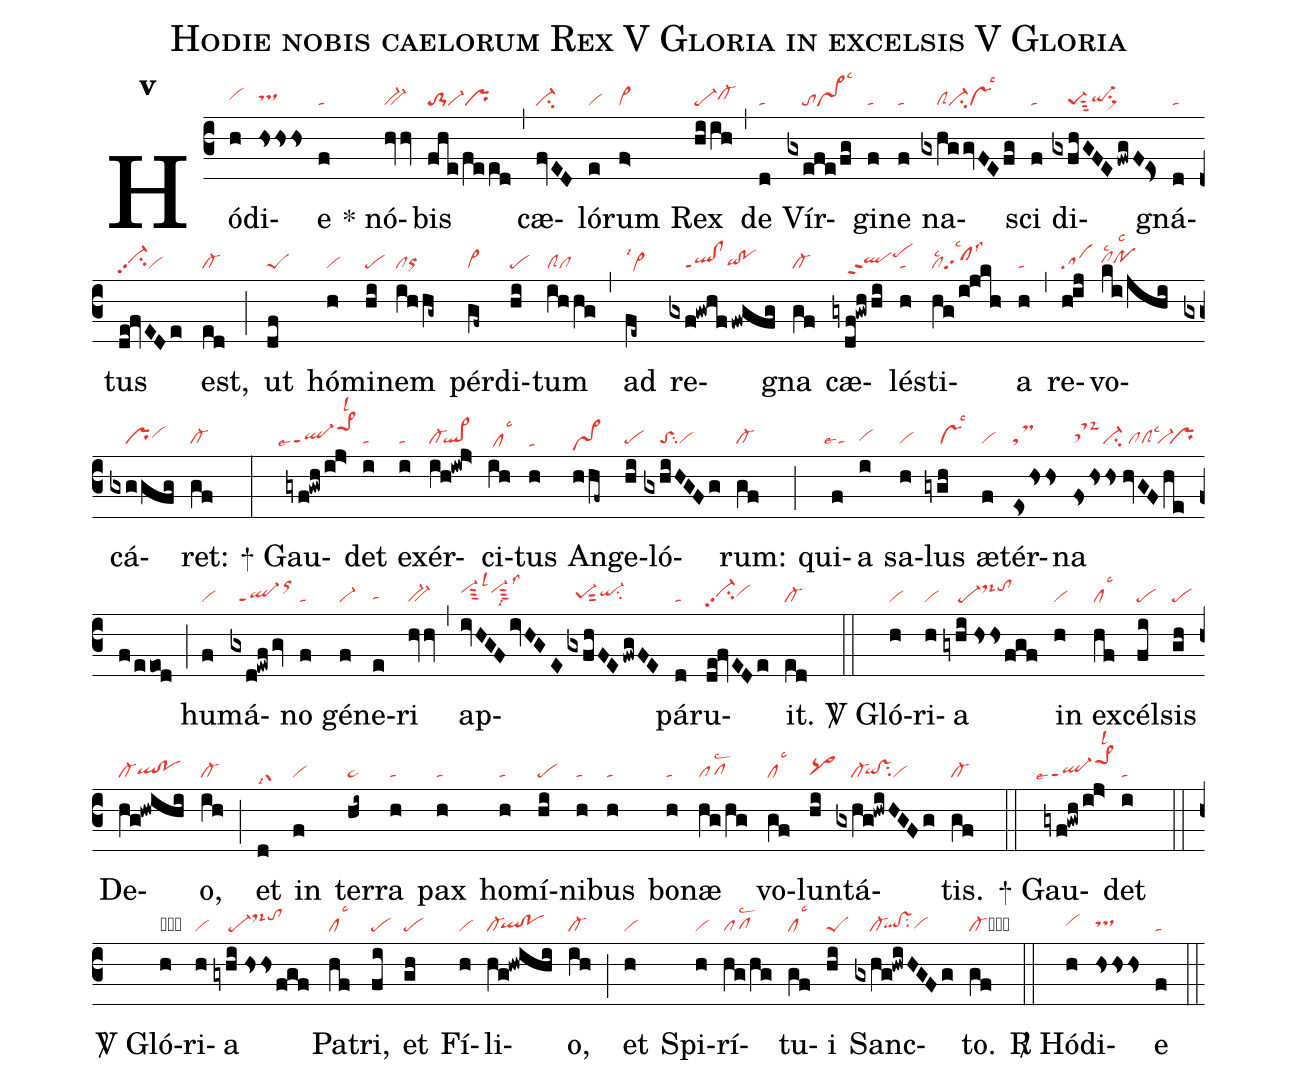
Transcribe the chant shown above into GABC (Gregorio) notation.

name:Hodie nobis caelorum Rex V Gloria in excelsis V Gloria;
office-part:re;
mode:5;
nabc-lines:1;
%%
initial-style: 1;
name: Hodie nobis caelorum;
mode: 5;
office-part: Responsorium;
annotation: Resp.;
annotation: v;
nabc-lines: 1;
%%
(c3) Hó(h|vihh)di(hsss|tshh)e(f|ta) <sp>*</sp> nó(hv/hv|bv-)bis(fhe/feed|to-1vi-pr) (,) cæ(fvED|ci-)ló(e|vi)rum(f>|vi>) Rex(hiih|pe-cl-hh) (,) de(d|ta) Vír(gxefe/fg|////tovs>lsc3)gi(f|ta)ne(f|ta) na(gxhggvFE/fg|////clSci-vslsc3)sci(f|ta) di(gxfhGFE/fwgF!Es>|////pe-1sut3qi-hgsu1sux1)gná(d|ta)tus(de!fvEDe|vi-hhpp2su2vi) est,(ed|cl-) (;) ut(df|peS) hó(h|vi)mi(hi|pe)nem(ihhg~|clorhg) pér(gf~|vi>)di(hi|pe)tum(ihhg|clScl) (,) ad(fe~|vi>helsi1) re(gxf!gwhf/fwgfg|////ql!clppt1qihg!pohg)gna(gf|cl-) cæ(gydf!gwhhi|////qlhhppt2pehj)lés(h|ta)ti(hg/i!jkh|cllsc2clpp2lsc2lss3)a(h|ta) (,) re(hij|sa)vo(ki/jhi|clhhlsc2pohhlsc2)cá(gxggfg|////prvihh)ret:(gf|cl-) (:)
<sp>+</sp> Gau(gyf!gwh/ij>|``ql-ppt1lse7pe>1hklsl2)det(i|ta) ex(i|ta)ér(ih!iwj>|cl-`ql>)ci(ih|/clhelsc3)tus(h|tahe) An(hhf~|vs>hd)ge(hi|pe)ló(gxhiHGFg|////toSsu2vi)rum:(gf|cl-) (;) qui(f|``talse1)a(i|vihg) sa(h|vi)lus(gygh|////vslsc3) æ(f|vi)tér(es/hss|tsM)na(fs/hss//hvGFhe/f/eeod|tsM-ci-/clclSlsc3`vi-`pr) (;) hu(f|vi)má(gxd!ewf/gv|//ql-ppt1orhk)no(f|ta) gé(f|vi-)ne(e|tahg)ri(hv/hv|bv-) (,) ap(ivHGF/ivHGE/|vi-hisut3lsl3vi-hisut3lss3lsi8|gxfhFE/fwgFE|//pe-1hgsut2qi-hhsu2)pá(d|ta)ru(de!fvEDe|vi-hhpp2su2vihh)it.(ed|cl-) (::)

<sp>V/</sp> Gló(h|vi)ri(h|vi)a(gyhi//hss/fgf|////pe-ds-hjtohj) in(h|vi) ex(hf|cllsc3)cél(fi|pe)sis(gh|pe) De(hg!hwihi|cl-qlhg!pohg)o,(ih|cl-) (;) et(d|grlsi7) in(f|vi) ter(hi~|ta>)ra(h|ta) pax(h|ta) ho(h|ta)mí(hi|pe)ni(h|ta)bus(h|ta) bo(h|ta)næ(hg/hg|pflsc2) vo(gf|cllsc3)lun(hi|pq>hg)tá(gxhg!hwiHGFg|////cl-`qihg!vshgsu2vi)tis.(gf|cl-) (::)
<sp>+</sp> Gau(gyf!gwh/ij>|``ql-ppt1lse7pe>1hklsl2)det(i|ta) (::)

<sp>V/</sp> Gló(h|obvi)ri(h|vi)a(gyhi//hss/fgf|////pe-ds-hjtohj) Pa(hf|cllsc3)tri,(fi|pe) et(gh|pe) Fí(h|vi)li(hg!hwihi|cl-`qlhg!pohg)o,(ih|cl-) (;) et(h|vi) Spi(h|vi)rí(hg/hg|pflsc2)tu(gf|cllsc3)i(hi|peS) Sanc(gxhg!hwiHGFg|////cl-`qlhg!vshgsu2vihg)to.(gf|cl-cb) (::)
<sp>R/</sp> Hó(h|vihh)di(hsss|tshh)e(f|ta) (::)
